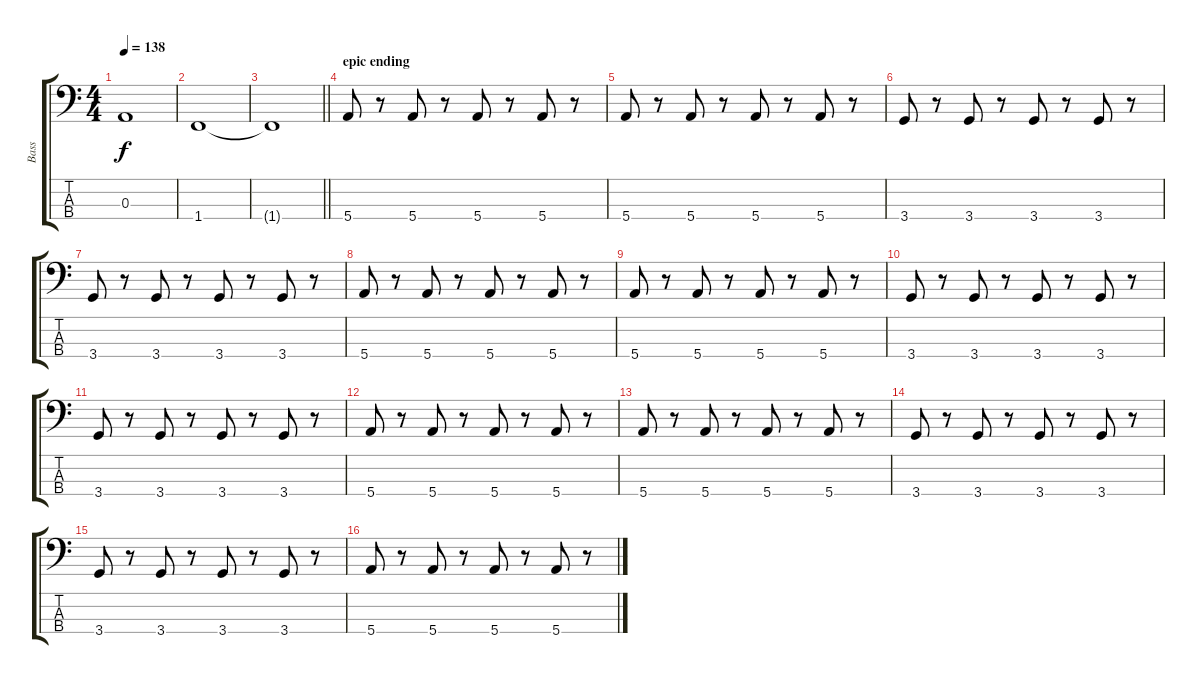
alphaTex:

\track ("Bass" "Bass") {instrument electricbassfinger}
\staff {score tabs}
\tuning (G2 D2 A1 E1) {hide}
\ts (4 4)
\tempo 138
\clef f4
\ks c
0.3{t}.1{dy f} |
1.4.1 |
\barLineRight lightlight
1.4{t}.1 |
\section ("" "epic ending")
5.4.8 r.8 5.4.8 r.8 5.4.8 r.8 5.4.8 r.8 |
5.4.8 r.8 5.4.8 r.8 5.4.8 r.8 5.4.8 r.8 |
3.4.8 r.8 3.4.8 r.8 3.4.8 r.8 3.4.8 r.8 |
3.4.8 r.8 3.4.8 r.8 3.4.8 r.8 3.4.8 r.8 |
5.4.8 r.8 5.4.8 r.8 5.4.8 r.8 5.4.8 r.8 |
5.4.8 r.8 5.4.8 r.8 5.4.8 r.8 5.4.8 r.8 |
3.4.8 r.8 3.4.8 r.8 3.4.8 r.8 3.4.8 r.8 |
3.4.8 r.8 3.4.8 r.8 3.4.8 r.8 3.4.8 r.8 |
5.4.8 r.8 5.4.8 r.8 5.4.8 r.8 5.4.8 r.8 |
5.4.8 r.8 5.4.8 r.8 5.4.8 r.8 5.4.8 r.8 |
3.4.8 r.8 3.4.8 r.8 3.4.8 r.8 3.4.8 r.8 |
3.4.8 r.8 3.4.8 r.8 3.4.8 r.8 3.4.8 r.8 |
5.4.8 r.8 5.4.8 r.8 5.4.8 r.8 5.4.8 r.8
